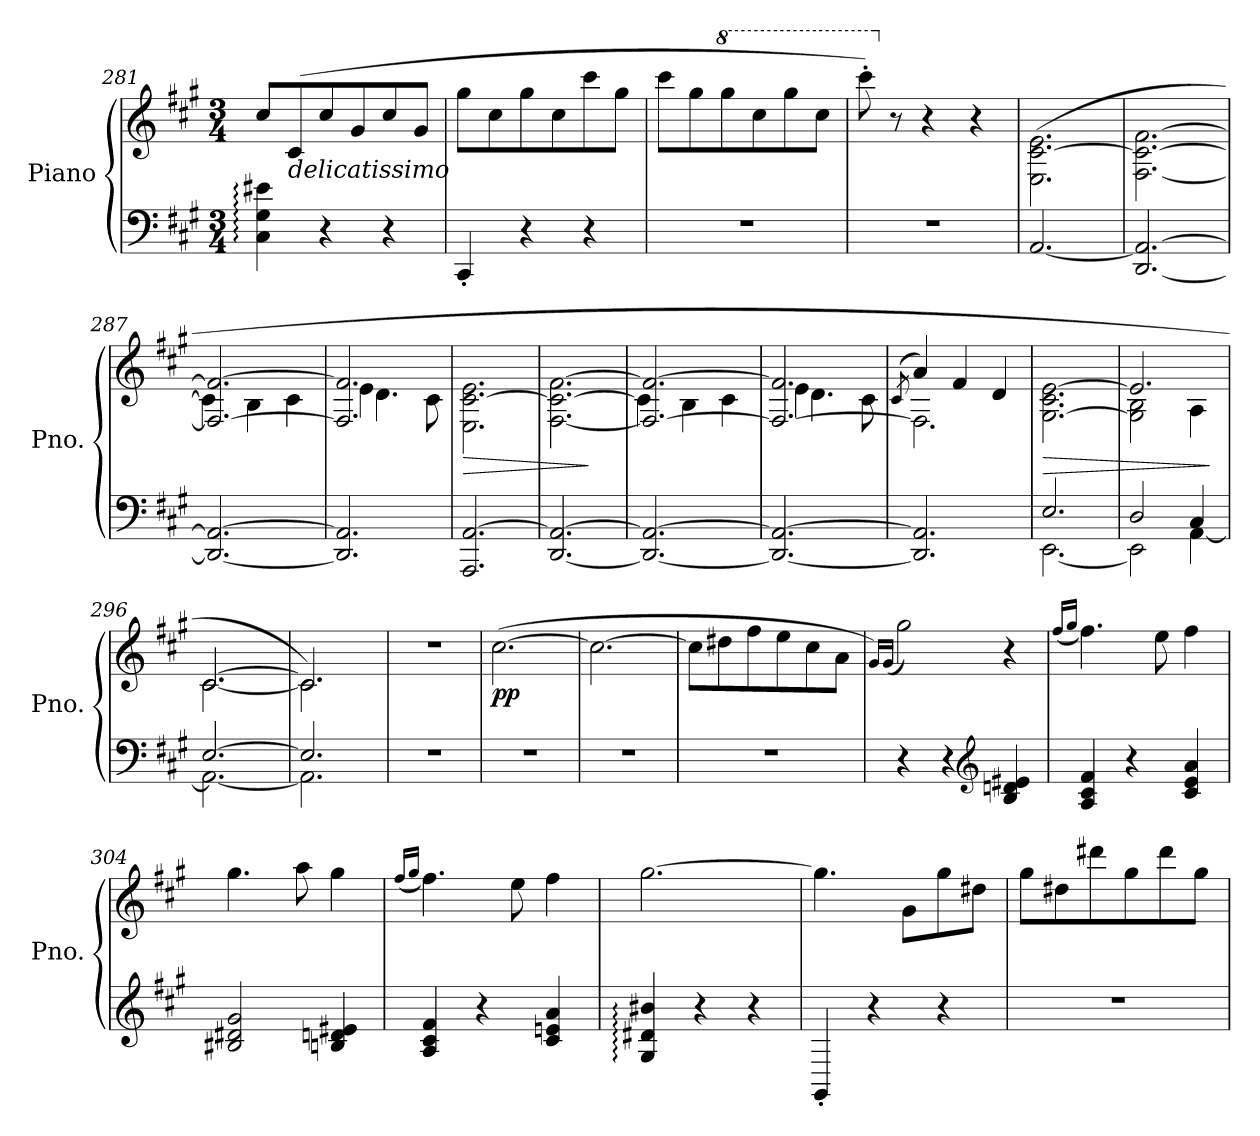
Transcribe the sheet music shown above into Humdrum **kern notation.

**kern	**kern	**dynam
*part1	*part1	*part1
*staff2	*staff1	*staff1/2
*I"Piano	*	*
*I'Pno.	*	*
*clefF4	*clefG2	*
*k[f#c#g#]	*k[f#c#g#]	*
*M3/4	*M3/4	*
=281	=281	=281
4C#\: 4G#\: 4e#X\:	8cc#/L	.
!	!LO:TX:b:i:t=delicatissimo	!
.	(>8c#!/	.
4r	8cc#!/	.
.	8g#!/	.
4r	8cc#!/	.
.	8g#!/J	.
=282	=282	=282
4CC#'/	8gg#!\L	.
.	8cc#!\	.
4r	8gg#!\	.
.	8cc#!\	.
4r	8ccc#!\	.
.	8gg#!\J	.
!!LO:LB:g=z
=283	=283	=283
2.r	8ccc#!\L	.
.	8gg#!\	.
*	*8va	*
.	8ggg#!\	.
.	8ccc#!\	.
.	8ggg#!\	.
.	8ccc#!\J	.
=284	=284	=284
2.r	8cccc#'!\)	.
*	*X8va	*
.	8r	.
.	4r	.
.	4r	.
=285	=285	=285
!	!	!LO:DY:b
[2.AA/	(>2.E\ [2.c#\ 2.e\	other-dynamics
=286	=286	=286
[2.DD/ 2.AA/_	[2.F#\ 2.c#\_ [2.f#\	.
=287	=287	=287
*	*^	*
2.DD/_ 2.AA/_	2.F#/_ 2.f#/_	4c#\]	.
.	.	4B\	.
.	.	4c#\	.
=288	=288	=288	=288
2.DD/] 2.AA/]	2.F#/] 2.f#/]	4e\	.
.	.	4.d\	.
.	.	8c#\	.
=289	=289	=289	=289
!	!	!	!LO:HP:b
*	*v	*v	*
2.AAA/ [2.AA/	2.E\ [2.c#\ 2.e\	>
=290	=290	=290
[2.DD/ 2.AA/_	[2.F#\ 2.c#\_ [2.f#\	.
.	.	]
=291	=291	=291
*	*^	*
2.DD/_ 2.AA/_	2.F#/_ 2.f#/_	4c#\]	.
.	.	4B\	.
.	.	4c#\	.
=292	=292	=292	=292
2.DD/_ 2.AA/_	2.F#/_ 2.f#/]	4e\	.
.	.	4.d\	.
.	.	8c#\	.
!!LO:LB:g=z	!!
=293	=293	=293	=293
.	(<8qc#/	.	.
2.DD/] 2.AA/]	4a/)	2.F#\]	.
.	4f#/	.	.
.	4d/	.	.
=294	=294	=294	=294
*^	*	*	*
!	!	!	!	!LO:HP:b
2.E/	[2.EE\	[2.G#\ 2.c#\ [2.e\	2.ryy	>
=295	=295	=295	=295	=295
2D/	2EE\]	2.e/]	2G#\] 2B\	.
4C#/	[4AA\	.	4A\	.
*v	*v	*	*	*
*	*v	*v	*
.	.	]
=296	=296	=296
*^	*^	*
[2.E/	2.AA\_	[2.c#/	[2.c#\	.
=297	=297	=297	=297	=297
2.E/]	2.AA\]	2.c#/])	2.c#\]	.
*v	*v	*	*	*
*	*v	*v	*
=298	=298	=298
2.r	2.r	.
=299	=299	=299
!	!	!LO:DY:b
2.r	(>[2.cc#\	pp
=300	=300	=300
2.r	2.cc#\_	.
=301	=301	=301
2.r	8cc#\L]	.
.	8dd#X\	.
.	8ff#\	.
.	8ee\	.
.	8cc#\	.
.	8a\J	.
=302	=302	=302
.	16qg#/LL)	.
.	(<16qg#/JJ	.
4r	2gg#\)	.
4r	.	.
*clefG2	*	*
4B/ 4dn/ 4e#X/	4r	.
=303	=303	=303
.	(<16qff#/LL	.
.	16qgg#/JJ	.
4A/ 4c#/ 4f#/	4.ff#\)	.
4r	.	.
.	8ee\	.
4c#/ 4e/ 4a/	4ff#\	.
!!LO:PB:g=z
=304	=304	=304
2B#X/ 2d#X/ 2g#/	4.gg#\	.
.	8aa\	.
4Bn/ 4dn/ 4e#X/	4gg#\	.
=305	=305	=305
.	(<16qff#/LL	.
.	16qgg#/JJ	.
4A/ 4c#/ 4f#/	4.ff#\)	.
4r	.	.
.	8ee\	.
4c#/ 4en/ 4a/	4ff#\	.
=306	=306	=306
4G#/: 4d#X/: 4b#X/:	[2.gg#\	.
4r	.	.
4r	.	.
=307	=307	=307
4GG#'/	4.gg#\]	.
4r	.	.
.	8g#!\L	.
4r	8gg#!\	.
.	8dd#X!\J	.
=308	=308	=308
2.r	8gg#!\L	.
.	8dd#X!\	.
.	8ddd#X!\	.
.	8gg#!\	.
.	8ddd#!\	.
.	8gg#!\J	.
=	=	=
*-	*-	*-
